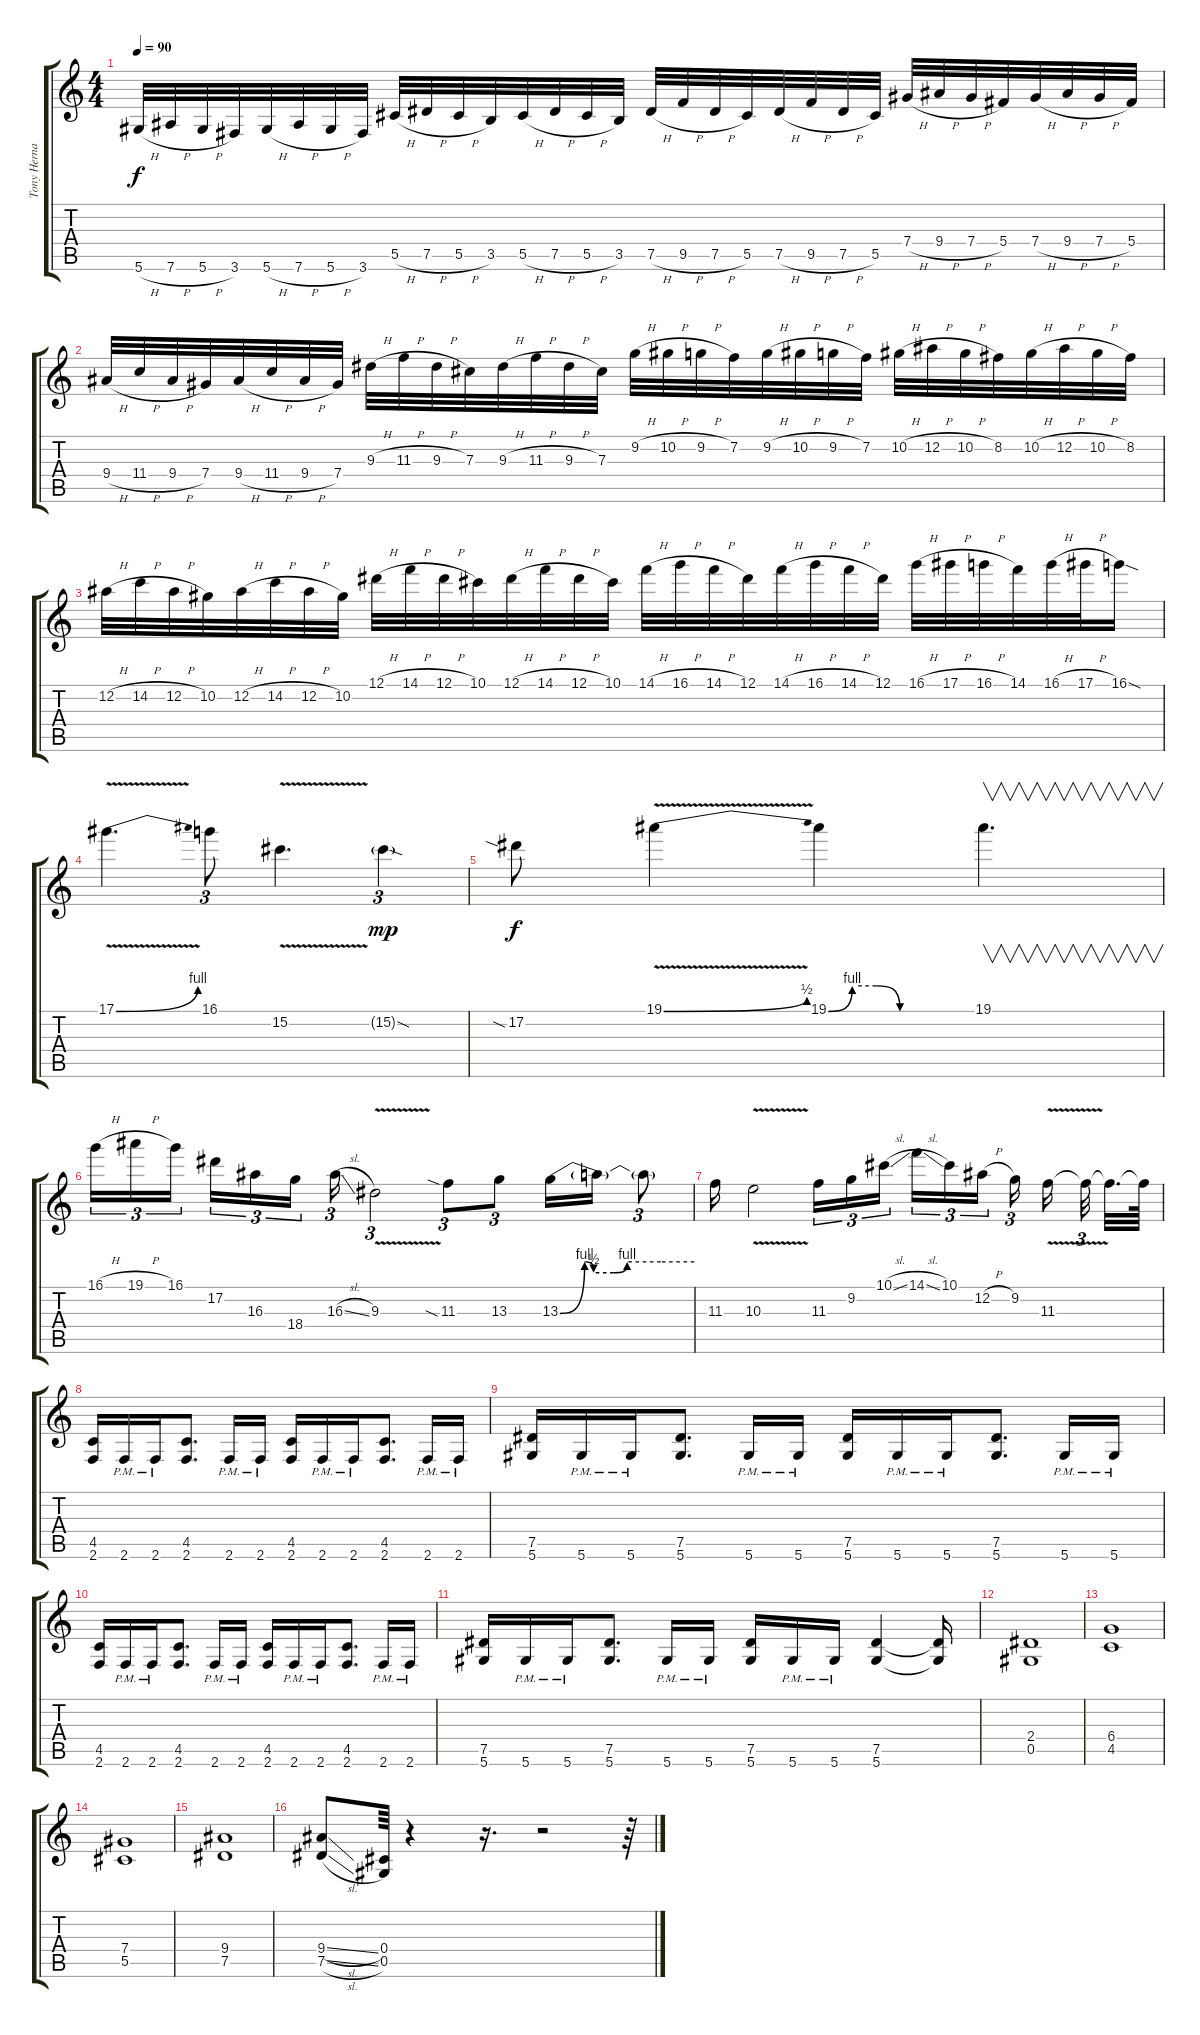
\track ("Tony Hernando" "Tony Herna") {instrument distortionguitar}
\staff {score tabs}
\tuning (Eb4 Bb3 Gb3 Db3 Ab2 Eb2) {hide}
\ts (4 4)
\tempo 90
\clef g2
\ks c
5.6{h}.32{dy f} 7.6{h}.32 5.6{h}.32 3.6.32 5.6{h}.32 7.6{h}.32 5.6{h}.32 3.6.32 5.5{h}.32 7.5{h}.32 5.5{h}.32 3.5.32 5.5{h}.32 7.5{h}.32 5.5{h}.32 3.5.32 7.5{h}.32 9.5{h}.32 7.5{h}.32 5.5.32 7.5{h}.32 9.5{h}.32 7.5{h}.32 5.5.32 7.4{h}.32 9.4{h}.32 7.4{h}.32 5.4.32 7.4{h}.32 9.4{h}.32 7.4{h}.32 5.4.32 |
9.4{h}.32 11.4{h}.32 9.4{h}.32 7.4.32 9.4{h}.32 11.4{h}.32 9.4{h}.32 7.4.32 9.3{h}.32 11.3{h}.32 9.3{h}.32 7.3.32 9.3{h}.32 11.3{h}.32 9.3{h}.32 7.3.32 9.2{h}.32 10.2{h}.32 9.2{h}.32 7.2.32 9.2{h}.32 10.2{h}.32 9.2{h}.32 7.2.32 10.2{h}.32 12.2{h}.32 10.2{h}.32 8.2.32 10.2{h}.32 12.2{h}.32 10.2{h}.32 8.2.32 |
12.2{h}.32 14.2{h}.32 12.2{h}.32 10.2.32 12.2{h}.32 14.2{h}.32 12.2{h}.32 10.2.32 12.1{h}.32 14.1{h}.32 12.1{h}.32 10.1.32 12.1{h}.32 14.1{h}.32 12.1{h}.32 10.1.32 14.1{h}.32 16.1{h}.32 14.1{h}.32 12.1.32 14.1{h}.32 16.1{h}.32 14.1{h}.32 12.1.32 16.1{h}.32 17.1{h}.32 16.1{h}.32 14.1.32 16.1{h}.32 17.1{h}.32 16.1{sod}.16 |
17.1{be (bend 0 0 60 4) v}.4{d} 16.1.8{tu (3 2)} 15.2{v}.4{d} 15.2{sod g}.4{tu (3 2) dy mp} |
17.2{sia}.8{dy f} 19.1{be (bend 0 0 60 2) v}.4 19.1{be (custom 0 0 10 4 20 4 30 0 60 0)}.4 19.1.4{v d} |
16.1{h}.16{tu (3 2)} 19.1{h}.16{tu (3 2)} 16.1.16{tu (3 2) beam splitsecondary} 17.2.16{tu (3 2)} 16.3.16{tu (3 2)} 18.4.16{tu (3 2)} 16.3{sl}.16{tu (3 2)} 9.3{v}.2{tu (3 2)} 11.3{sia}.8{tu (3 2)} 13.3.8{tu (3 2)} 13.3{be (custom 0 0 11 4 15 2 24 2 30 4 45 4 60 4)}.16 13.3{t}.16 13.3{t}.8{tu (3 2)} |
11.3.16 10.3{v}.2 11.3.16{tu (3 2)} 9.2.16{tu (3 2)} 10.1{sl}.16{tu (3 2) beam splitsecondary} 14.1{sl}.16{tu (3 2)} 10.1.16{tu (3 2)} 12.2{h}.16{tu (3 2) beam splitsecondary} 9.2.16{tu (3 2) beam splitsecondary} 11.3{v}.16{beam splitsecondary} 11.3{t}.32{tu (3 2) beam splitsecondary} 11.3{t}.32{d} 11.3{t}.64 |
(4.5 2.6).16 2.6{pm}.16 2.6{pm}.16 (4.5 2.6).8{d} 2.6{pm}.16 2.6{pm}.16 (4.5 2.6).16 2.6{pm}.16 2.6{pm}.16 (4.5 2.6).8{d} 2.6{pm}.16 2.6{pm}.16 |
(7.5 5.6).16 5.6{pm}.16 5.6{pm}.16 (7.5 5.6).8{d} 5.6{pm}.16 5.6{pm}.16 (7.5 5.6).16 5.6{pm}.16 5.6{pm}.16 (7.5 5.6).8{d} 5.6{pm}.16 5.6{pm}.16 |
(4.5 2.6).16 2.6{pm}.16 2.6{pm}.16 (4.5 2.6).8{d} 2.6{pm}.16 2.6{pm}.16 (4.5 2.6).16 2.6{pm}.16 2.6{pm}.16 (4.5 2.6).8{d} 2.6{pm}.16 2.6{pm}.16 |
(7.5 5.6).16 5.6{pm}.16 5.6{pm}.16 (7.5 5.6).8{d} 5.6{pm}.16 5.6{pm}.16 (7.5 5.6).16 5.6{pm}.16 5.6{pm}.16 (7.5 5.6).4 (7.5{t} 5.6{t}).16 |
(2.4 0.5).1 |
(6.4 4.5).1 |
(7.4 5.5).1 |
(9.4 7.5).1 |
(9.4{sl} 7.5{sl}).8 (0.4 0.5).64 r.4 r.16{d} r.2 r.64
